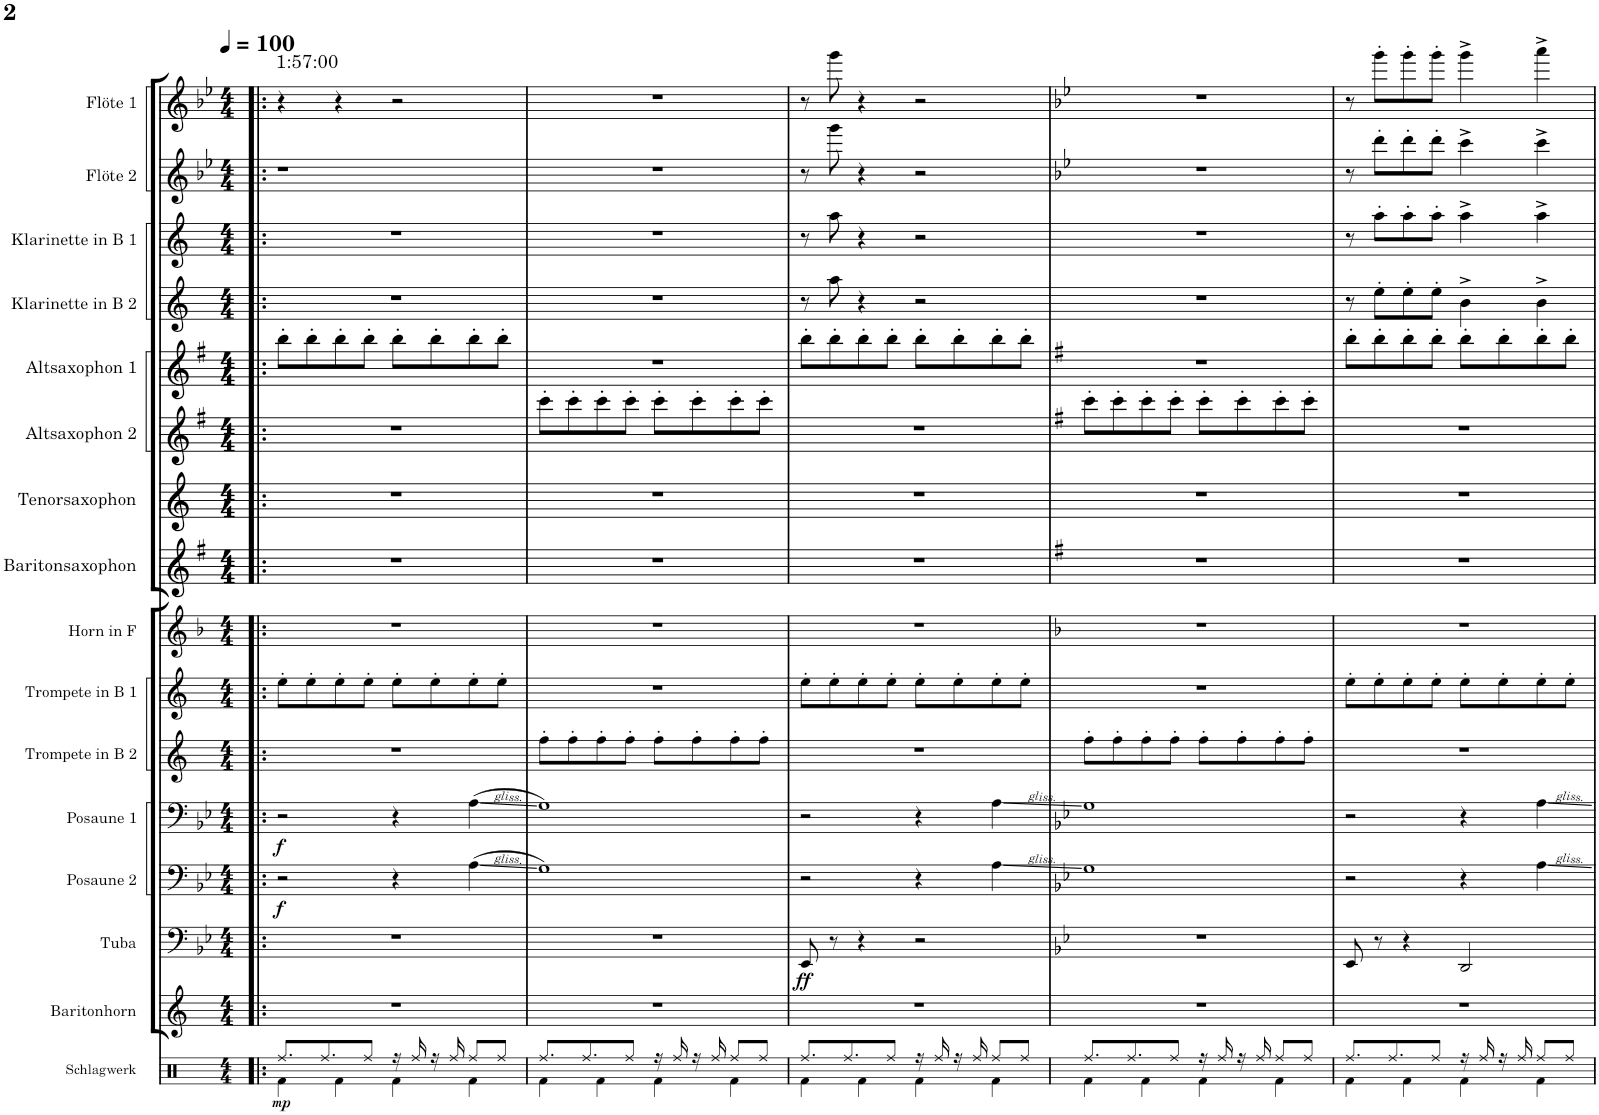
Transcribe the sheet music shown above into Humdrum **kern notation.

**kern	**dynam	**kern	**kern	**dynam	**kern	**dynam	**kern	**dynam	**kern	**kern	**kern	**kern	**kern	**kern	**kern	**kern	**kern	**kern	**kern
*part16	*part16	*part15	*part14	*part14	*part13	*part13	*part12	*part12	*part11	*part10	*part9	*part8	*part7	*part6	*part5	*part4	*part3	*part2	*part1
*staff16	*staff16	*staff15	*staff14	*staff14	*staff13	*staff13	*staff12	*staff12	*staff11	*staff10	*staff9	*staff8	*staff7	*staff6	*staff5	*staff4	*staff3	*staff2	*staff1
*I"Schlagwerk	*	*I"Baritonhorn	*I"Tuba	*	*I"Posaune 2	*	*I"Posaune 1	*	*I"Trompete in B 2	*I"Trompete in B 1	*I"Horn in F	*I"Baritonsaxophon	*I"Tenorsaxophon	*I"Altsaxophon 2	*I"Altsaxophon 1	*I"Klarinette in B 2	*I"Klarinette in B 1	*I"Flöte 2	*I"Flöte 1
*	*	*I'Barhn.	*I'Tba.	*	*I'Psn. 2	*	*I'Psn. 1	*	*I'Tpt. in B 2	*I'Tpt. in B 1	*I'Hn. in F	*I'Bar.sax.	*I'T. Sax.	*I'A.sax. 2	*I'A.sax. 1	*I'Kl. in B 2	*I'Kl. in B 1	*I'Fl. 2	*I'Fl. 1
*stria5	*	*stria5	*stria5	*	*stria5	*	*stria5	*	*stria5	*stria5	*stria5	*stria5	*stria5	*stria5	*stria5	*stria5	*stria5	*stria5	*stria5
*clefX	*	*clefG2	*clefF4	*	*clefF4	*	*clefF4	*	*clefG2	*clefG2	*clefG2	*clefG2	*clefG2	*clefG2	*clefG2	*clefG2	*clefG2	*clefG2	*clefG2
*	*	*Trd8c14	*	*	*	*	*	*	*Trd1c2	*Trd1c2	*Trd4c7	*Trd12c21	*Trd8c14	*Trd5c9	*Trd5c9	*Trd1c2	*Trd1c2	*	*
*k[]	*	*k[]	*k[b-e-]	*	*k[b-e-]	*	*k[b-e-]	*	*k[]	*k[]	*k[b-]	*k[f#]	*k[]	*k[f#]	*k[f#]	*k[]	*k[]	*k[b-e-]	*k[b-e-]
*M4/4	*	*M4/4	*M4/4	*	*M4/4	*	*M4/4	*	*M4/4	*M4/4	*M4/4	*M4/4	*M4/4	*M4/4	*M4/4	*M4/4	*M4/4	*M4/4	*M4/4
*MM100	*	*MM100	*MM100	*	*MM100	*	*MM100	*	*MM100	*MM100	*MM100	*MM100	*MM100	*MM100	*MM100	*MM100	*MM100	*MM100	*MM100
=1!|:	=1!|:	=1!|:	=1!|:	=1!|:	=1!|:	=1!|:	=1!|:	=1!|:	=1!|:	=1!|:	=1!|:	=1!|:	=1!|:	=1!|:	=1!|:	=1!|:	=1!|:	=1!|:	=1!|:
*^	*	*	*	*	*	*	*	*	*	*	*	*	*	*	*	*	*	*	*
!	!	!	!	!	!	!	!	!	!	!	!	!	!	!	!	!	!	!	!	!LO:TX:a:t=1&colon;57&colon;00
!	!	!LO:DY:b	!	!	!	!	!LO:DY:b	!	!LO:DY:b	!	!	!	!	!	!	!	!	!	!	!
8.Rff/L	4Rf\	mp	1r	1r	.	2r	f	2r	f	1r	8ee'\L	1r	1r	1r	1r	8bb'\L	1r	1r	1r	4r
.	.	.	.	.	.	.	.	.	.	.	8ee'\	.	.	.	.	8bb'\	.	.	.	.
8.Rff/	.	.	.	.	.	.	.	.	.	.	.	.	.	.	.	.	.	.	.	.
.	4Rf\	.	.	.	.	.	.	.	.	.	8ee'\	.	.	.	.	8bb'\	.	.	.	4r
8Rff/J	.	.	.	.	.	.	.	.	.	.	8ee'\J	.	.	.	.	8bb'\J	.	.	.	.
16r	4Rf\	.	.	.	.	4r	.	4r	.	.	8ee'\L	.	.	.	.	8bb'\L	.	.	.	2r
16Rff/	.	.	.	.	.	.	.	.	.	.	.	.	.	.	.	.	.	.	.	.
16r	.	.	.	.	.	.	.	.	.	.	8ee'\	.	.	.	.	8bb'\	.	.	.	.
16Rff/	.	.	.	.	.	.	.	.	.	.	.	.	.	.	.	.	.	.	.	.
8Rff/L	4Rf\	.	.	.	.	(4A\	.	(4A\	.	.	8ee'\	.	.	.	.	8bb'\	.	.	.	.
8Rff/J	.	.	.	.	.	.	.	.	.	.	8ee'\J	.	.	.	.	8bb'\J	.	.	.	.
=2	=2	=2	=2	=2	=2	=2	=2	=2	=2	=2	=2	=2	=2	=2	=2	=2	=2	=2	=2	=2
8.Rff/L	4Rf\	.	1r	1r	.	1G)	.	1G)	.	8ff'\L	1r	1r	1r	1r	8ccc'\L	1r	1r	1r	1r	1r
.	.	.	.	.	.	.	.	.	.	8ff'\	.	.	.	.	8ccc'\	.	.	.	.	.
8.Rff/	.	.	.	.	.	.	.	.	.	.	.	.	.	.	.	.	.	.	.	.
.	4Rf\	.	.	.	.	.	.	.	.	8ff'\	.	.	.	.	8ccc'\	.	.	.	.	.
8Rff/J	.	.	.	.	.	.	.	.	.	8ff'\J	.	.	.	.	8ccc'\J	.	.	.	.	.
16r	4Rf\	.	.	.	.	.	.	.	.	8ff'\L	.	.	.	.	8ccc'\L	.	.	.	.	.
16Rff/	.	.	.	.	.	.	.	.	.	.	.	.	.	.	.	.	.	.	.	.
16r	.	.	.	.	.	.	.	.	.	8ff'\	.	.	.	.	8ccc'\	.	.	.	.	.
16Rff/	.	.	.	.	.	.	.	.	.	.	.	.	.	.	.	.	.	.	.	.
8Rff/L	4Rf\	.	.	.	.	.	.	.	.	8ff'\	.	.	.	.	8ccc'\	.	.	.	.	.
8Rff/J	.	.	.	.	.	.	.	.	.	8ff'\J	.	.	.	.	8ccc'\J	.	.	.	.	.
=3	=3	=3	=3	=3	=3	=3	=3	=3	=3	=3	=3	=3	=3	=3	=3	=3	=3	=3	=3	=3
!	!	!	!	!	!LO:DY:b	!	!	!	!	!	!	!	!	!	!	!	!	!	!	!
8.Rff/L	4Rf\	.	1r	8EE-/	ff	2r	.	2r	.	1r	8ee'\L	1r	1r	1r	1r	8bb'\L	8r	8r	8r	8r
.	.	.	.	8r	.	.	.	.	.	.	8ee'\	.	.	.	.	8bb'\	8aa\	8aa\	8ggg\	8ggg\
8.Rff/	.	.	.	.	.	.	.	.	.	.	.	.	.	.	.	.	.	.	.	.
.	4Rf\	.	.	4r	.	.	.	.	.	.	8ee'\	.	.	.	.	8bb'\	4r	4r	4r	4r
8Rff/J	.	.	.	.	.	.	.	.	.	.	8ee'\J	.	.	.	.	8bb'\J	.	.	.	.
16r	4Rf\	.	.	2r	.	4r	.	4r	.	.	8ee'\L	.	.	.	.	8bb'\L	2r	2r	2r	2r
16Rff/	.	.	.	.	.	.	.	.	.	.	.	.	.	.	.	.	.	.	.	.
16r	.	.	.	.	.	.	.	.	.	.	8ee'\	.	.	.	.	8bb'\	.	.	.	.
16Rff/	.	.	.	.	.	.	.	.	.	.	.	.	.	.	.	.	.	.	.	.
8Rff/L	4Rf\	.	.	.	.	4A\	.	4A\	.	.	8ee'\	.	.	.	.	8bb'\	.	.	.	.
8Rff/J	.	.	.	.	.	.	.	.	.	.	8ee'\J	.	.	.	.	8bb'\J	.	.	.	.
=4	=4	=4	=4	=4	=4	=4	=4	=4	=4	=4	=4	=4	=4	=4	=4	=4	=4	=4	=4	=4
*	*	*	*k[]	*k[b-e-]	*	*k[b-e-]	*	*k[b-e-]	*	*k[]	*k[]	*k[b-]	*k[f#]	*k[]	*k[f#]	*k[f#]	*k[]	*k[]	*k[b-e-]	*k[b-e-]
8.Rff/L	4Rf\	.	1r	1r	.	1G	.	1G	.	8ff'\L	1r	1r	1r	1r	8ccc'\L	1r	1r	1r	1r	1r
.	.	.	.	.	.	.	.	.	.	8ff'\	.	.	.	.	8ccc'\	.	.	.	.	.
8.Rff/	.	.	.	.	.	.	.	.	.	.	.	.	.	.	.	.	.	.	.	.
.	4Rf\	.	.	.	.	.	.	.	.	8ff'\	.	.	.	.	8ccc'\	.	.	.	.	.
8Rff/J	.	.	.	.	.	.	.	.	.	8ff'\J	.	.	.	.	8ccc'\J	.	.	.	.	.
16r	4Rf\	.	.	.	.	.	.	.	.	8ff'\L	.	.	.	.	8ccc'\L	.	.	.	.	.
16Rff/	.	.	.	.	.	.	.	.	.	.	.	.	.	.	.	.	.	.	.	.
16r	.	.	.	.	.	.	.	.	.	8ff'\	.	.	.	.	8ccc'\	.	.	.	.	.
16Rff/	.	.	.	.	.	.	.	.	.	.	.	.	.	.	.	.	.	.	.	.
8Rff/L	4Rf\	.	.	.	.	.	.	.	.	8ff'\	.	.	.	.	8ccc'\	.	.	.	.	.
8Rff/J	.	.	.	.	.	.	.	.	.	8ff'\J	.	.	.	.	8ccc'\J	.	.	.	.	.
=5	=5	=5	=5	=5	=5	=5	=5	=5	=5	=5	=5	=5	=5	=5	=5	=5	=5	=5	=5	=5
8.Rff/L	4Rf\	.	1r	8EE-/	.	2r	.	2r	.	1r	8ee'\L	1r	1r	1r	1r	8bb'\L	8r	8r	8r	8r
.	.	.	.	8r	.	.	.	.	.	.	8ee'\	.	.	.	.	8bb'\	8ee'\L	8aa'\L	8ddd'\L	8ggg'\L
8.Rff/	.	.	.	.	.	.	.	.	.	.	.	.	.	.	.	.	.	.	.	.
.	4Rf\	.	.	4r	.	.	.	.	.	.	8ee'\	.	.	.	.	8bb'\	8ee'\	8aa'\	8ddd'\	8ggg'\
8Rff/J	.	.	.	.	.	.	.	.	.	.	8ee'\J	.	.	.	.	8bb'\J	8ee'\J	8aa'\J	8ddd'\J	8ggg'\J
16r	4Rf\	.	.	2DD/	.	4r	.	4r	.	.	8ee'\L	.	.	.	.	8bb'\L	4b^\	4aa^\	4ccc^\	4ggg^\
16Rff/	.	.	.	.	.	.	.	.	.	.	.	.	.	.	.	.	.	.	.	.
16r	.	.	.	.	.	.	.	.	.	.	8ee'\	.	.	.	.	8bb'\	.	.	.	.
16Rff/	.	.	.	.	.	.	.	.	.	.	.	.	.	.	.	.	.	.	.	.
8Rff/L	4Rf\	.	.	.	.	4A\	.	4A\	.	.	8ee'\	.	.	.	.	8bb'\	4b^\	4aa^\	4ccc^\	4aaa^\
8Rff/J	.	.	.	.	.	.	.	.	.	.	8ee'\J	.	.	.	.	8bb'\J	.	.	.	.
*v	*v	*	*	*	*	*	*	*	*	*	*	*	*	*	*	*	*	*	*	*
=	=	=	=	=	=	=	=	=	=	=	=	=	=	=	=	=	=	=	=
*-	*-	*-	*-	*-	*-	*-	*-	*-	*-	*-	*-	*-	*-	*-	*-	*-	*-	*-	*-
